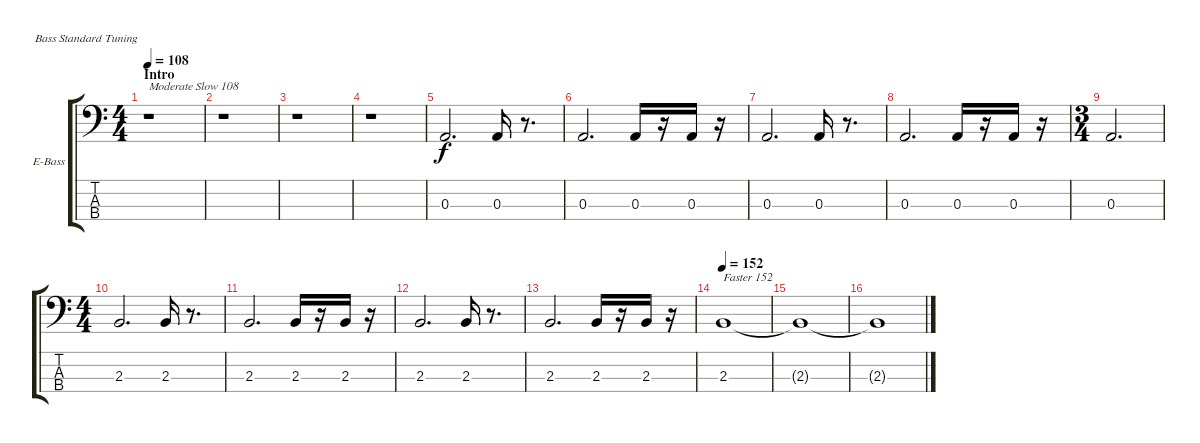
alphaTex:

\bracketExtendMode groupsimilarinstruments
\firstSystemTrackNameOrientation horizontal
\otherSystemsTrackNameOrientation horizontal
\track ("Bass" "E-Bass") {instrument electricbassfinger}
\staff {score tabs}
\tuning (G2 D2 A1 E1)
\ts (4 4)
\section ("" "Intro")
\tempo 108
\clef f4
\ks c
r.1{txt "Moderate Slow 108" dy f instrument electricbassfinger} |
r.1 |
r.1 |
r.1 |
0.3.2{d} 0.3.16 r.8{d} |
0.3.2{d} 0.3.16 r.16 0.3.16 r.16 |
0.3.2{d} 0.3.16 r.8{d} |
0.3.2{d} 0.3.16 r.16 0.3.16 r.16 |
\ts (3 4)
0.3.2{d} |
\ts (4 4)
2.3.2{d} 2.3.16 r.8{d} |
2.3.2{d} 2.3.16 r.16 2.3.16 r.16 |
2.3.2{d} 2.3.16 r.8{d} |
2.3.2{d} 2.3.16 r.16 2.3.16 r.16 |
\tempo 152
2.3.1{txt "Faster 152"} |
2.3{t}.1 |
2.3{t}.1
